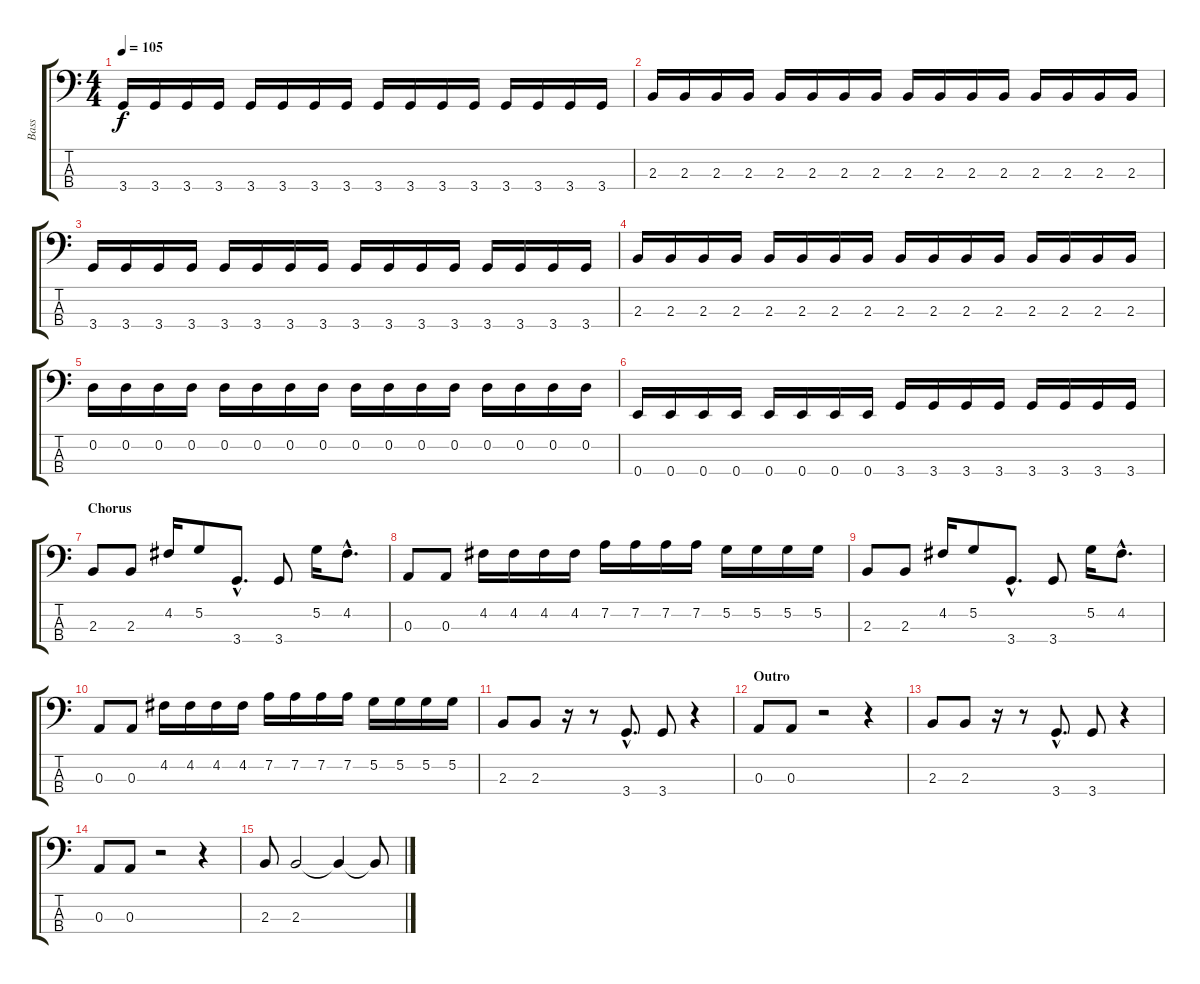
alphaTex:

\track ("Bass" "Bass") {instrument electricbasspick}
\staff {score tabs}
\tuning (G2 D2 A1 E1) {hide}
\ts (4 4)
\tempo 105
\clef f4
\ks c
3.4.16{dy f} 3.4.16 3.4.16 3.4.16 3.4.16 3.4.16 3.4.16 3.4.16 3.4.16 3.4.16 3.4.16 3.4.16 3.4.16 3.4.16 3.4.16 3.4.16 |
2.3.16 2.3.16 2.3.16 2.3.16 2.3.16 2.3.16 2.3.16 2.3.16 2.3.16 2.3.16 2.3.16 2.3.16 2.3.16 2.3.16 2.3.16 2.3.16 |
3.4.16 3.4.16 3.4.16 3.4.16 3.4.16 3.4.16 3.4.16 3.4.16 3.4.16 3.4.16 3.4.16 3.4.16 3.4.16 3.4.16 3.4.16 3.4.16 |
2.3.16 2.3.16 2.3.16 2.3.16 2.3.16 2.3.16 2.3.16 2.3.16 2.3.16 2.3.16 2.3.16 2.3.16 2.3.16 2.3.16 2.3.16 2.3.16 |
0.2.16 0.2.16 0.2.16 0.2.16 0.2.16 0.2.16 0.2.16 0.2.16 0.2.16 0.2.16 0.2.16 0.2.16 0.2.16 0.2.16 0.2.16 0.2.16 |
0.4.16 0.4.16 0.4.16 0.4.16 0.4.16 0.4.16 0.4.16 0.4.16 3.4.16 3.4.16 3.4.16 3.4.16 3.4.16 3.4.16 3.4.16 3.4.16 |
\section ("" "Chorus")
2.3.8 2.3.8 4.2.16 5.2.8 3.4{hac}.8{d} 3.4.8 5.2.16 4.2{hac}.8{d} |
0.3.8 0.3.8 4.2.16 4.2.16 4.2.16 4.2.16 7.2.16 7.2.16 7.2.16 7.2.16 5.2.16 5.2.16 5.2.16 5.2.16 |
2.3.8 2.3.8 4.2.16 5.2.8 3.4{hac}.8{d} 3.4.8 5.2.16 4.2{hac}.8{d} |
0.3.8 0.3.8 4.2.16 4.2.16 4.2.16 4.2.16 7.2.16 7.2.16 7.2.16 7.2.16 5.2.16 5.2.16 5.2.16 5.2.16 |
2.3.8 2.3.8 r.16 r.8 3.4{hac}.8{d} 3.4.8 r.4 |
\section ("" "Outro")
0.3.8 0.3.8 r.2 r.4 |
2.3.8 2.3.8 r.16 r.8 3.4{hac}.8{d} 3.4.8 r.4 |
0.3.8 0.3.8 r.2 r.4 |
2.3.8 2.3.2 2.3{t}.4 2.3{t}.8
